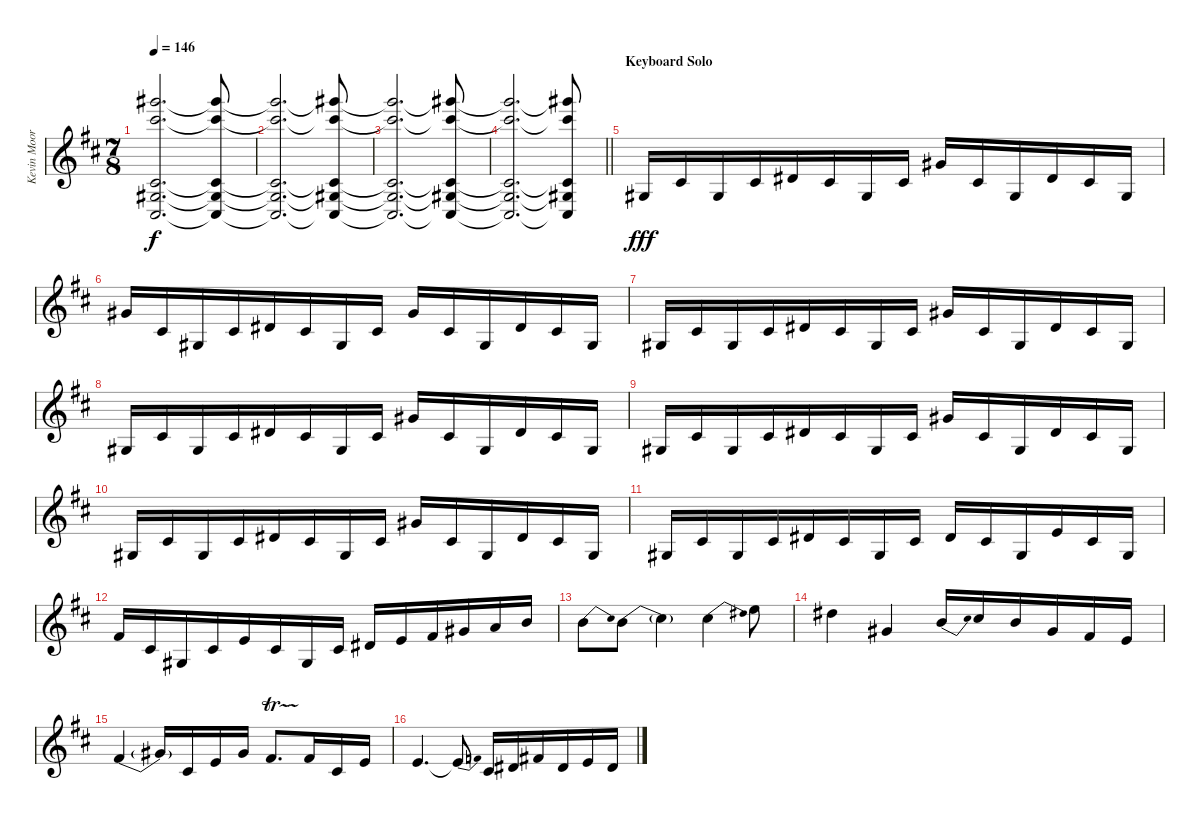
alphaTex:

\track ("Kevin Moore Strings/Keys" "Kevin Moor") {instrument stringensemble1}
\staff {score}
\tuning (E4 B3 G3 D3 A2 E2 B1) {hide}
\ts (7 8)
\tempo 146
\clef g2
\ks bminor
(28.1 26.2 6.3 6.4 4.5).2{d dy f} (28.1{t} 26.2{t} 6.3{t} 6.4{t} 4.5{t}).8 |
(28.1{t} 26.2{t} 6.3{t} 6.4{t} 4.5{t}).2{d} (28.1{t} 26.2{t} 6.3{t} 6.4{t} 4.5{t}).8 |
(28.1{t} 26.2{t} 6.3{t} 6.4{t} 4.5{t}).2{d} (28.1{t} 26.2{t} 6.3{t} 6.4{t} 4.5{t}).8 |
\barLineRight lightlight
(28.1{t} 26.2{t} 6.3{t} 6.4{t} 4.5{t}).2{d} (28.1{t} 26.2{t} 6.3{t} 6.4{t} 4.5{t}).8 |
\section ("" "Keyboard Solo")
6.4.16{dy fff volume 16 instrument lead2sawtooth} 6.3.16 6.4.16 6.3.16 8.3.16 6.3.16 6.4.16 6.3.16 9.2.16 6.3.16 6.4.16 8.3.16 6.3.16 6.4.16 |
9.2.16 6.3.16 6.4.16 6.3.16 8.3.16 6.3.16 6.4.16 6.3.16 9.2.16 6.3.16 6.4.16 8.3.16 6.3.16 6.4.16 |
6.4.16 6.3.16 6.4.16 6.3.16 8.3.16 6.3.16 6.4.16 6.3.16 9.2.16 6.3.16 6.4.16 8.3.16 6.3.16 6.4.16 |
6.4.16 6.3.16 6.4.16 6.3.16 8.3.16 6.3.16 6.4.16 6.3.16 9.2.16 6.3.16 6.4.16 8.3.16 6.3.16 6.4.16 |
6.4.16 6.3.16 6.4.16 6.3.16 8.3.16 6.3.16 6.4.16 6.3.16 9.2.16 6.3.16 6.4.16 8.3.16 6.3.16 6.4.16 |
6.4.16 6.3.16 6.4.16 6.3.16 8.3.16 6.3.16 6.4.16 6.3.16 9.2.16 6.3.16 6.4.16 8.3.16 6.3.16 6.4.16 |
6.4.16 6.3.16 6.4.16 6.3.16 8.3.16 6.3.16 6.4.16 6.3.16 8.3.16 6.3.16 6.4.16 5.2.16 6.3.16 6.4.16 |
7.2.16 6.3.16 6.4.16 6.3.16 5.2.16 6.3.16 6.4.16 6.3.16 8.3.16 5.2.16 7.2.16 9.2.16 5.1.16 7.1.16 |
12.2{be (bend 0 0 60 4)}.8 12.2{be (bend 0 0 60 4)}.8 12.2{t}.4 14.2{be (bend 0 0 60 4)}.4 12.1.8 |
14.2{be (custom 0 4 15 4 30 0 60 0)}.4 13.3.4 12.2{be (bend 0 0 60 4)}.16 14.2.16 12.2.16 13.3.16 11.3.16 14.4.16 |
11.3{be (bend 0 0 60 4)}.4 11.3{t}.16 11.4.16 14.4.16 13.3.16 11.3{tr (12 32)}.8{d} 11.3.16 11.4.16 14.4.16 |
14.4.4{d} 14.4{be (bend 0 0 60 2) t}.8 11.4.16 13.4.16 11.3.16 13.4.16 14.4.16 13.4.16
